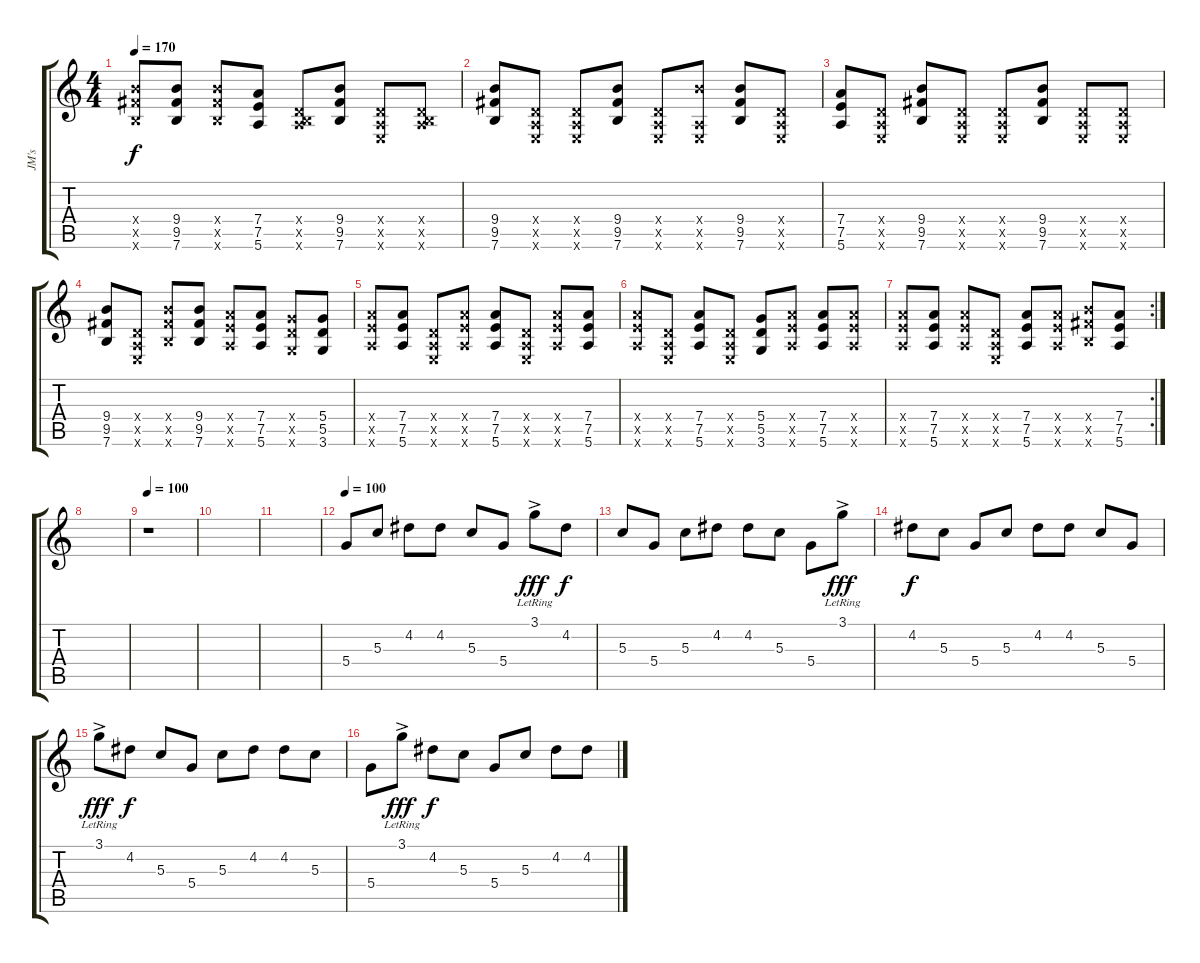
\track ("JM's" "JM's") {instrument acousticguitarnylon}
\staff {score tabs}
\tuning (E4 B3 G3 D3 A2 E2) {hide}
\ts (4 4)
\tempo 170
\clef g2
\ks c
(9.4{x} 9.5{x} 7.6{x}).8{dy f} (9.4 9.5 7.6).8 (9.4{x} 9.5{x} 7.6{x}).8 (7.4 7.5 5.6).8 (0.4{x} 0.5{x} 7.6{x}).8 (9.4 9.5 7.6).8 (0.4{x} 0.5{x} 0.6{x}).8 (0.4{x} 0.5{x} 7.6{x}).8 |
(9.4 9.5 7.6).8 (0.4{x} 0.5{x} 0.6{x}).8 (0.4{x} 0.5{x} 0.6{x}).8 (9.4 9.5 7.6).8 (0.4{x} 0.5{x} 0.6{x}).8 (9.4{x} 0.5{x} 0.6{x}).8 (9.4 9.5 7.6).8 (0.4{x} 0.5{x} 0.6{x}).8 |
(7.4 7.5 5.6).8 (0.4{x} 0.5{x} 0.6{x}).8 (9.4 9.5 7.6).8 (0.4{x} 0.5{x} 0.6{x}).8 (0.4{x} 0.5{x} 0.6{x}).8 (9.4 9.5 7.6).8 (0.4{x} 0.5{x} 0.6{x}).8 (0.4{x} 0.5{x} 0.6{x}).8 |
(9.4 9.5 7.6).8 (0.4{x} 0.5{x} 0.6{x}).8 (9.4{x} 9.5{x} 7.6{x}).8 (9.4 9.5 7.6).8 (7.4{x} 7.5{x} 5.6{x}).8 (7.4 7.5 5.6).8 (5.4{x} 5.5{x} 3.6{x}).8 (5.4 5.5 3.6).8 |
(7.4{x} 7.5{x} 5.6{x}).8 (7.4 7.5 5.6).8 (0.4{x} 0.5{x} 0.6{x}).8 (7.4{x} 7.5{x} 5.6{x}).8 (7.4 7.5 5.6).8 (0.4{x} 0.5{x} 0.6{x}).8 (7.4{x} 7.5{x} 5.6{x}).8 (7.4 7.5 5.6).8 |
(7.4{x} 7.5{x} 5.6{x}).8 (0.4{x} 0.5{x} 0.6{x}).8 (7.4 7.5 5.6).8 (0.4{x} 0.5{x} 0.6{x}).8 (5.4 5.5 3.6).8 (7.4{x} 7.5{x} 5.6{x}).8 (7.4 7.5 5.6).8 (7.4{x} 7.5{x} 5.6{x}).8 |
\rc 2
(7.4{x} 7.5{x} 5.6{x}).8 (7.4 7.5 5.6).8 (7.4{x} 7.5{x} 5.6{x}).8 (0.4{x} 0.5{x} 0.6{x}).8 (7.4 7.5 5.6).8 (7.4{x} 7.5{x} 5.6{x}).8 (9.4{x} 9.5{x} 7.6{x}).8 (7.4 7.5 5.6).8 |
|
\tempo 100
r.1 |
|
|
\tempo 100
5.4.8{instrument acousticguitarnylon} 5.3.8 4.2.8 4.2.8 5.3.8 5.4.8 3.1{ac lr}.8{dy fff} 4.2.8{dy f} |
5.3.8 5.4.8 5.3.8 4.2.8 4.2.8 5.3.8 5.4.8 3.1{ac lr}.8{dy fff} |
4.2.8{dy f} 5.3.8 5.4.8 5.3.8 4.2.8 4.2.8 5.3.8 5.4.8 |
3.1{ac lr}.8{dy fff} 4.2.8{dy f} 5.3.8 5.4.8 5.3.8 4.2.8 4.2.8 5.3.8 |
5.4.8 3.1{ac lr}.8{dy fff} 4.2.8{dy f} 5.3.8 5.4.8 5.3.8 4.2.8 4.2.8
